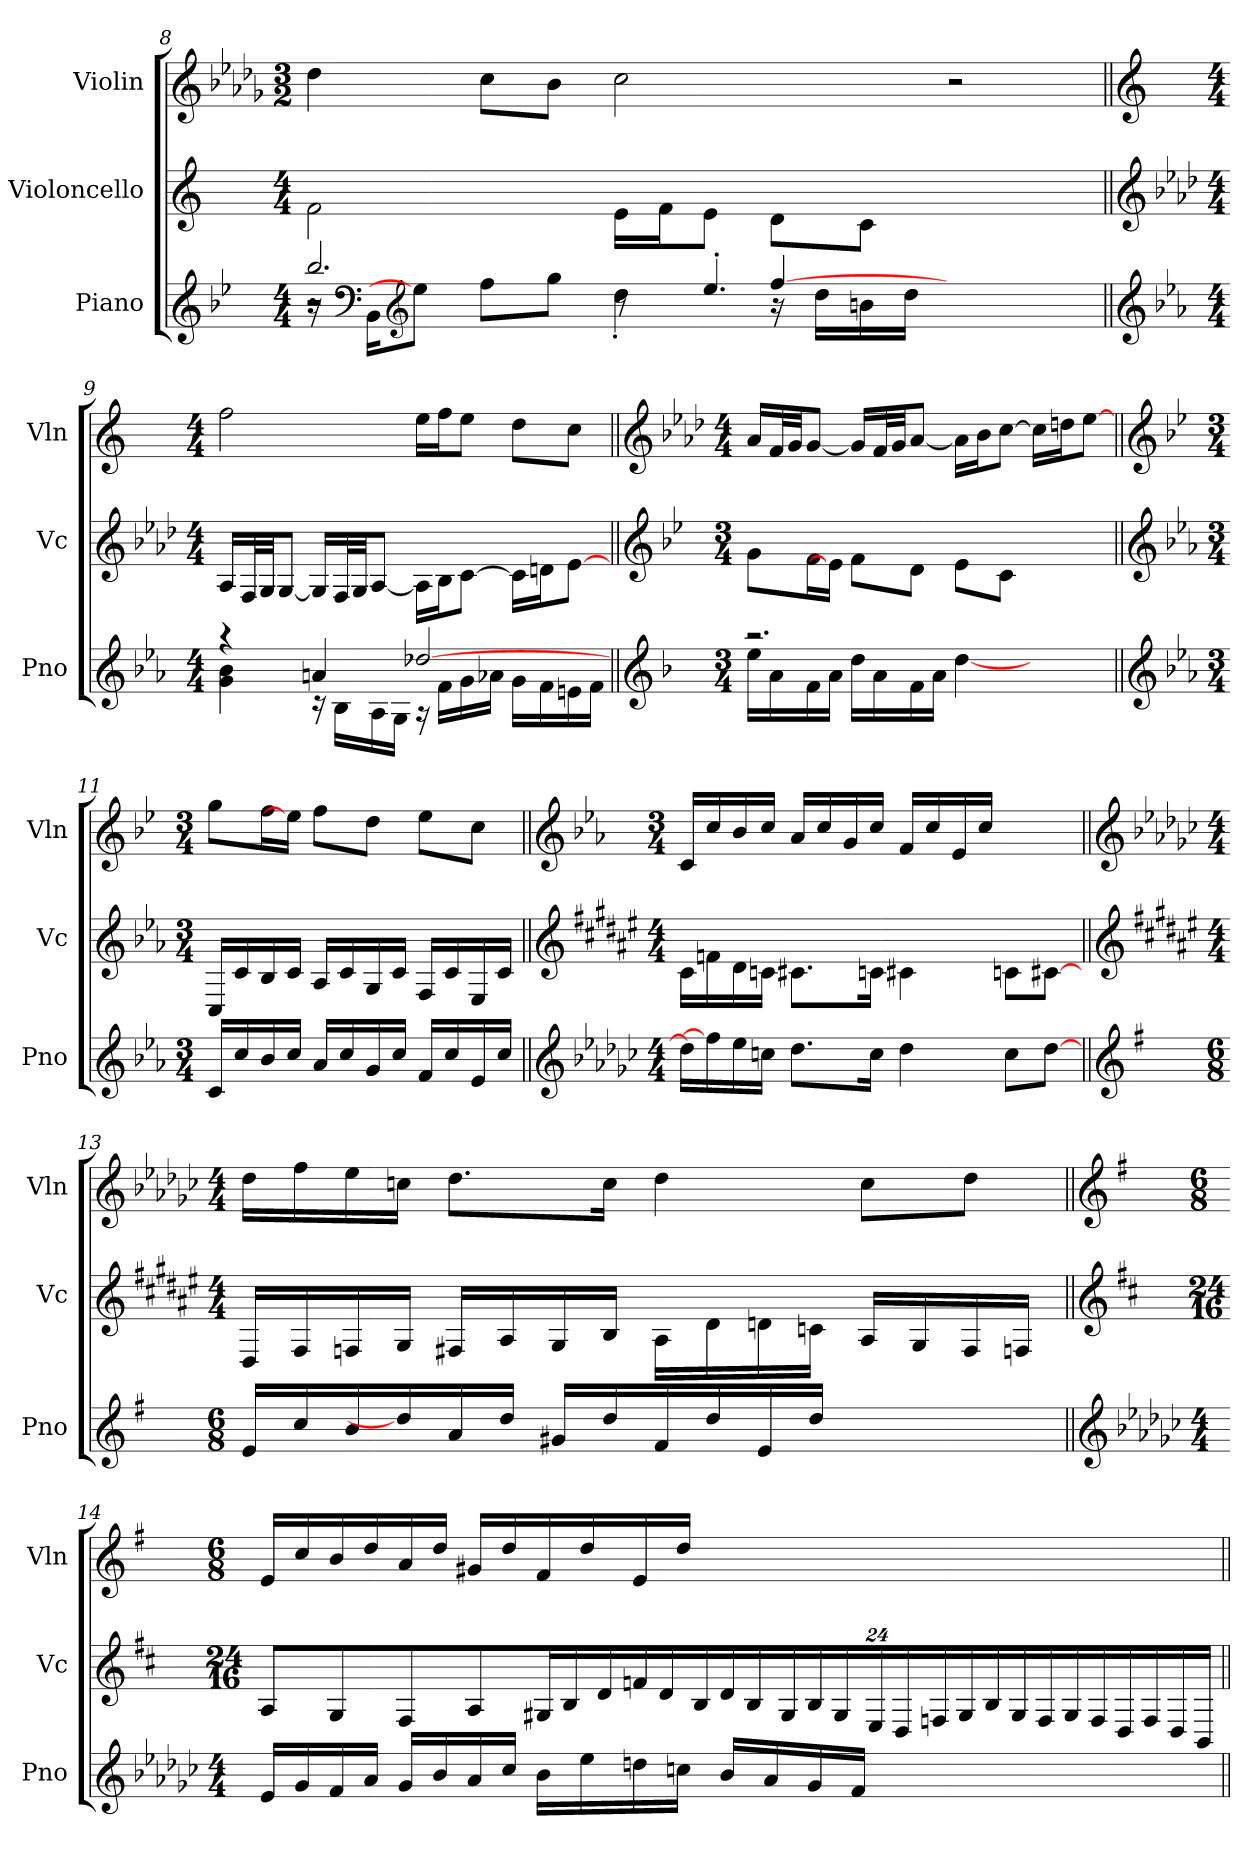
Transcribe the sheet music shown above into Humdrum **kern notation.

**kern	**kern	**kern
*part3	*part2	*part1
*staff3	*staff2	*staff1
*I"Piano	*I"Violoncello	*I"Violin
*I'Pno	*I'Vc	*I'Vln
!!LO:PB:g=z
*clefG2	*clefG2	*clefG2
*k[b-e-]	*k[]	*k[b-e-a-d-g-]
*M4/4	*M4/4	*M3/2
*MM130	*MM130	*MM56
=8	=8	=8
*^	*	*
*	*^	*	*
2.bb-/	16r	2r	2f\	4dd-\
*clefF4	*	*	*	*
.	16BB-\KL	.	.	.
*clefG2	*	*	*	*
.	8ee-\J]	.	.	.
.	8ff\L	.	.	8cc\L
.	8gg\J	.	.	8b-\J
.	4dd'\	8r	16e\LL	2cc\
.	.	.	16f\J	.
.	.	4.ee-'/	8e\J	.
[4ff/	16r	.	8d\L	.
.	16dd\LL	.	.	.
.	16bn\	.	8c\J	.
.	16dd\JJ	.	.	.
2ryy	2ryy	2ryy	2ryy	2r
*v	*v	*v	*	*
!!LO:LB:g=z
=9||	=9||	=9||
*clefG2	*clefG2	*clefG2
*k[b-e-a-]	*k[b-e-a-d-]	*k[]
*M4/4	*M4/4	*M4/4
*	*	*MM69
*^	*	*
4r	4g\ 4b-\	16A-/LL	2ff\
.	.	32F/L	.
.	.	32G/JJ	.
.	.	[8G/J	.
4an/	16r	16G/LL]	.
.	16B-\LL	32F/L	.
.	.	32G/JJ	.
.	16A-\	[8A-/J	.
.	16G\JJ	.	.
[2dd-X/	16r	16A-\LL]	16ee\LL
.	16f\LL	16B-\J	16ff\J
.	16g\	[8c\J	8ee\J
.	16a-X\JJ	.	.
.	16g\LL	16c\LL]	8dd\L
.	16f\	16dn\J	.
.	16en\	[8e-\J	8cc\J
.	16f\JJ	.	.
!!LO:LB:g=z
=10||	=10||	=10||	=10||
*clefG2	*	*clefG2	*clefG2
*k[b-]	*	*k[b-e-]	*k[b-e-a-d-]
*M3/4	*	*M3/4	*M4/4
*	*	*	*MM68
2.r	16ee\LL	8g\L	16a-/LL
.	16a\	.	32f/L
.	.	.	32g/JJ
.	16f\	16f\L	[8g/J
.	16a\JJ	16e-\JJ]	.
.	16dd\LL	8f\L	16g/LL]
.	16a\	.	32f/L
.	.	.	32g/JJ
.	16f\	8d\J	[8a-/J
.	16a\JJ	.	.
.	[4dd\	8e-\L	16a-\LL]
.	.	.	16b-\J
.	.	8c\J	[8cc\J
4ryy	4ryy	4ryy	16cc\LL]
.	.	.	16ddn\J
.	.	.	[8ee-\J
*v	*v	*	*
!!LO:LB:g=z
=11||	=11||	=11||
*clefG2	*clefG2	*clefG2
*k[b-e-a-]	*k[b-e-a-]	*k[b-e-]
*M3/4	*M3/4	*M3/4
*	*	*MM108
16c/LL	16C/LL	8gg\L
16cc/	16c/	.
16b-/	16B-/	16ff\L
16cc/JJ	16c/JJ	16ee-\JJ]
16a-/LL	16A-/LL	8ff\L
16cc/	16c/	.
16g/	16G/	8dd\J
16cc/JJ	16c/JJ	.
16f/LL	16F/LL	8ee-\L
16cc/	16c/	.
16e-/	16E-/	8cc\J
16cc/JJ	16c/JJ	.
!!LO:PB:g=z
=12||	=12||	=12||
*clefG2	*clefG2	*clefG2
*k[b-e-a-d-g-c-]	*k[f#c#g#d#a#e#]	*k[b-e-a-]
*M4/4	*M4/4	*M3/4
*	*	*MM72
16dd-\LL]	16c#\LL	16c/LL
16ff\]	16fn\	16cc/
16ee-\	16d#\	16b-/
16ccn\JJ	16cn\JJ	16cc/JJ
8.dd-\L	8.c#X\L	16a-/LL
.	.	16cc/
.	.	16g/
16cc\Jk	16cn\Jk	16cc/JJ
4dd-\	4c#X\	16f/LL
.	.	16cc/
.	.	16e-/
.	.	16cc/JJ
8cc\L	8cn\L	4ryy
[8dd-\J	[8c#X\J	.
!!LO:LB:g=z
=13||	=13||	=13||
*clefG2	*clefG2	*clefG2
*k[f#]	*	*k[b-e-a-d-g-c-]
*M6/8	*M4/4	*M4/4
*	*	*MM102
16e/LL	16D#/LL	16dd-\LL
16cc/	16F#/	16ff\
16b/	16Fn/	16ee-\
16dd/]	16G#/JJ	16ccn\JJ
16a/	16F#X/LL	8.dd-\L
16dd/JJ	16A#/	.
16g#X/LL	16G#/	.
16dd/	16B/JJ	16cc\Jk
16f#/	16A#\LL	4dd-\
16dd/	16d#\	.
16e/	16dn\	.
16dd/JJ	16cn\JJ	.
4ryy	16A#/LL	8cc\L
.	16G#/	.
.	16F#/	[8dd-\J
.	16Fn/JJ	.
!!LO:LB:g=z
=14||	=14||	=14||
*clefG2	*clefG2	*clefG2
*k[b-e-a-d-g-c-]	*k[f#c#]	*k[f#]
*M4/4	*M24/16	*M6/8
*	*	*MM81
16e-/LL	8A/L	16e/LL
16g-/	.	16cc/
16f/	8G/	16b/
16a-/JJ	.	16dd/
16g-/LL	8F#/	16a/
16b-/	.	16dd/JJ
16a-/	8A/	16g#X/LL
16cc-/JJ	.	16dd/
*	*Xbrackettup	*
16b-\LL	24G#X/L	16f#/
.	24B/	.
16ee-\	.	16dd/
.	24d/	.
16ddn\	24fn/	16e/
.	24d/	.
16ccn\JJ	.	16dd/JJ
.	24B/	.
16b-/LL	24d/	2.ryy
.	24B/	.
16a-/	.	.
.	24G#/	.
16g-/	24B/	.
.	24G#/	.
16f/JJ	.	.
.	24E/	.
2ryy	24D/	.
.	24Fn/	.
.	24G#/	.
.	24B/	.
.	24G#/	.
.	24F/	.
.	24G#/	.
.	24F/	.
.	24D/	.
.	24F/	.
.	24D/	.
.	24BB/JJ	.
=||	=||	=||
*-	*-	*-
